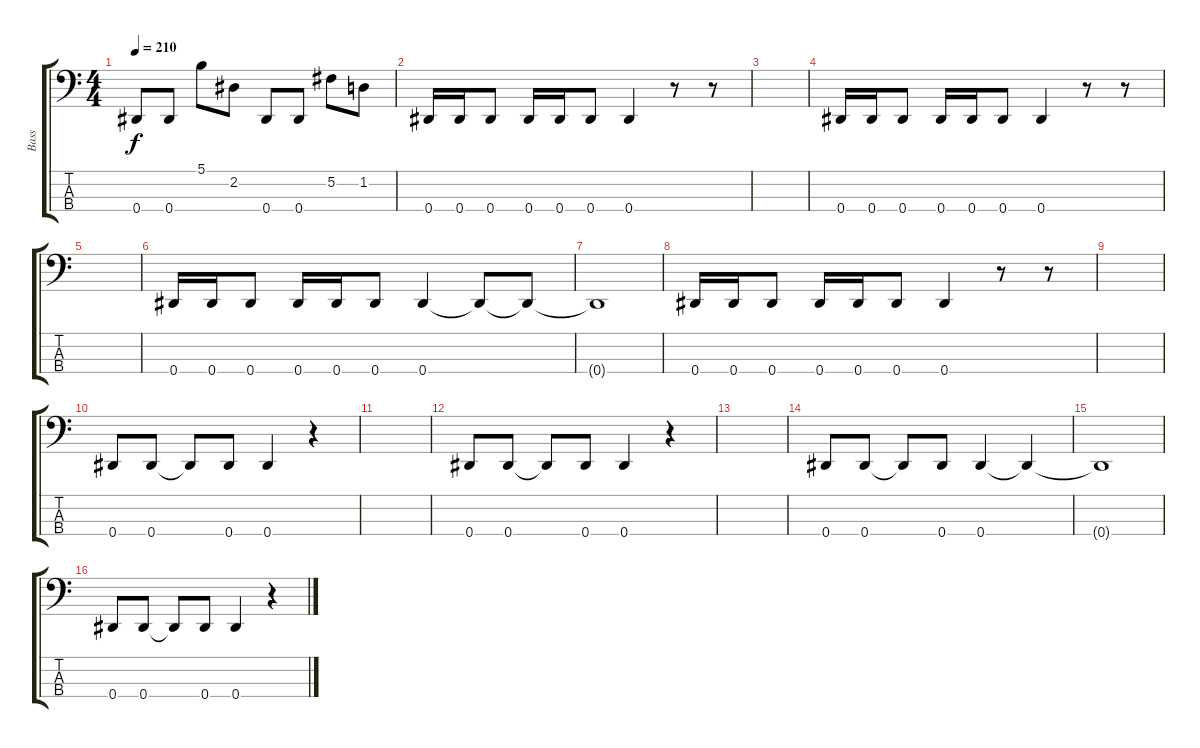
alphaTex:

\track ("Bass" "Bass") {instrument electricbassfinger}
\staff {score tabs}
\tuning (Gb2 Db2 Ab1 Eb1) {hide}
\ts (4 4)
\tempo 210
\clef f4
\ks c
0.4.8{dy f} 0.4.8 5.1.8 2.2.8 0.4.8 0.4.8 5.2.8 1.2.8 |
0.4.16 0.4.16 0.4.8 0.4.16 0.4.16 0.4.8 0.4.4 r.8 r.8 |
|
0.4.16 0.4.16 0.4.8 0.4.16 0.4.16 0.4.8 0.4.4 r.8 r.8 |
|
0.4.16 0.4.16 0.4.8 0.4.16 0.4.16 0.4.8 0.4.4 0.4{t}.8 0.4{t}.8 |
0.4{t}.1 |
0.4.16 0.4.16 0.4.8 0.4.16 0.4.16 0.4.8 0.4.4 r.8 r.8 |
|
0.4.8 0.4.8 0.4{t}.8 0.4.8 0.4.4 r.4 |
|
0.4.8 0.4.8 0.4{t}.8 0.4.8 0.4.4 r.4 |
|
0.4.8 0.4.8 0.4{t}.8 0.4.8 0.4.4 0.4{t}.4 |
0.4{t}.1 |
0.4.8 0.4.8 0.4{t}.8 0.4.8 0.4.4 r.4
